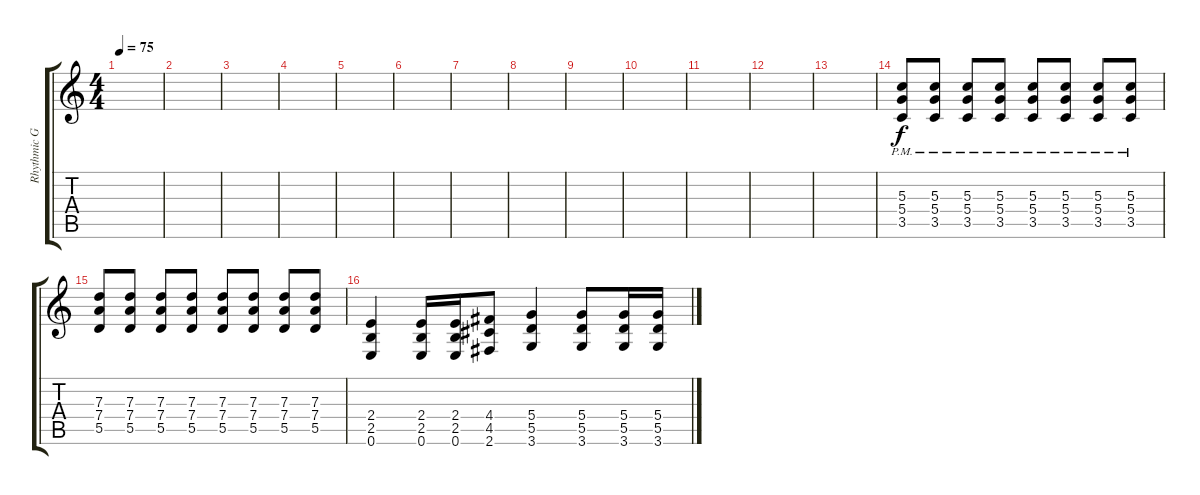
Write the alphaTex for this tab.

\track ("Rhythmic Guitar" "Rhythmic G") {instrument distortionguitar}
\staff {score tabs}
\tuning (E4 B3 G3 D3 A2 E2) {hide}
\ts (4 4)
\tempo 75
\clef g2
\ks c
|
|
|
|
|
|
|
|
|
|
|
|
|
(5.3{pm} 5.4{pm} 3.5{pm}).8{volume 1} (5.3{pm} 5.4{pm} 3.5{pm}).8 (5.3{pm} 5.4{pm} 3.5{pm}).8{volume 7} (5.3{pm} 5.4{pm} 3.5{pm}).8 (5.3{pm} 5.4{pm} 3.5{pm}).8 (5.3{pm} 5.4{pm} 3.5{pm}).8 (5.3{pm} 5.4{pm} 3.5{pm}).8 (5.3{pm} 5.4{pm} 3.5{pm}).8 |
(7.3 7.4 5.5).8 (7.3 7.4 5.5).8 (7.3 7.4 5.5).8 (7.3 7.4 5.5).8 (7.3 7.4 5.5).8 (7.3 7.4 5.5).8 (7.3 7.4 5.5).8 (7.3 7.4 5.5).8 |
(2.4 2.5 0.6).4 (2.4 2.5 0.6).16 (2.4 2.5 0.6).16 (4.4 4.5 2.6).8 (5.4 5.5 3.6).4 (5.4 5.5 3.6).8 (5.4 5.5 3.6).16 (5.4 5.5 3.6).16
